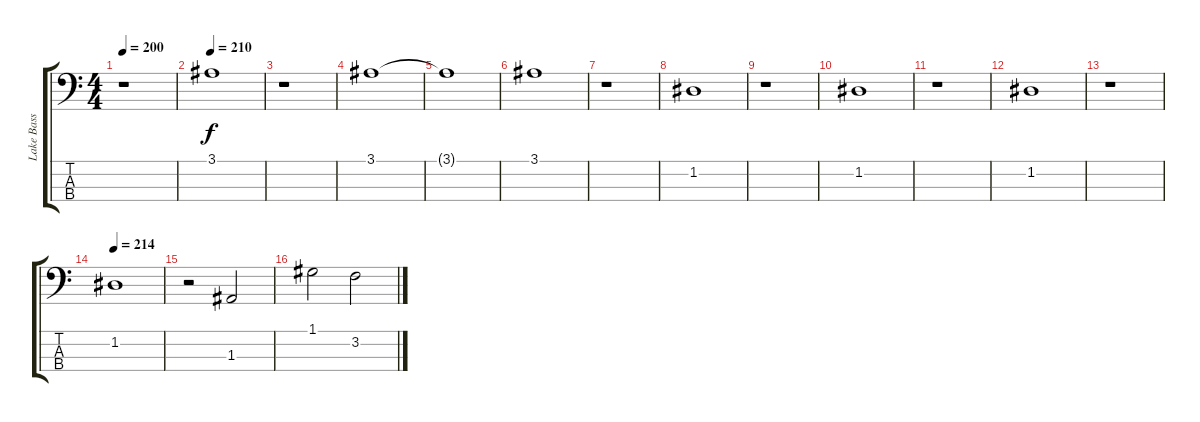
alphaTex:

\track ("Lake Bass" "Lake Bass") {instrument electricbasspick}
\staff {score tabs}
\tuning (G2 D2 A1 E1) {hide}
\ts (4 4)
\tempo 200
\clef f4
\ks c
r.1{dy f} |
\tempo 210
3.1.1 |
r.1 |
3.1.1 |
3.1{t}.1 |
3.1.1 |
r.1 |
1.2.1 |
r.1 |
1.2.1 |
r.1 |
1.2.1 |
r.1 |
\tempo 214
1.2.1 |
r.2 1.3.2 |
1.1.2 3.2.2
